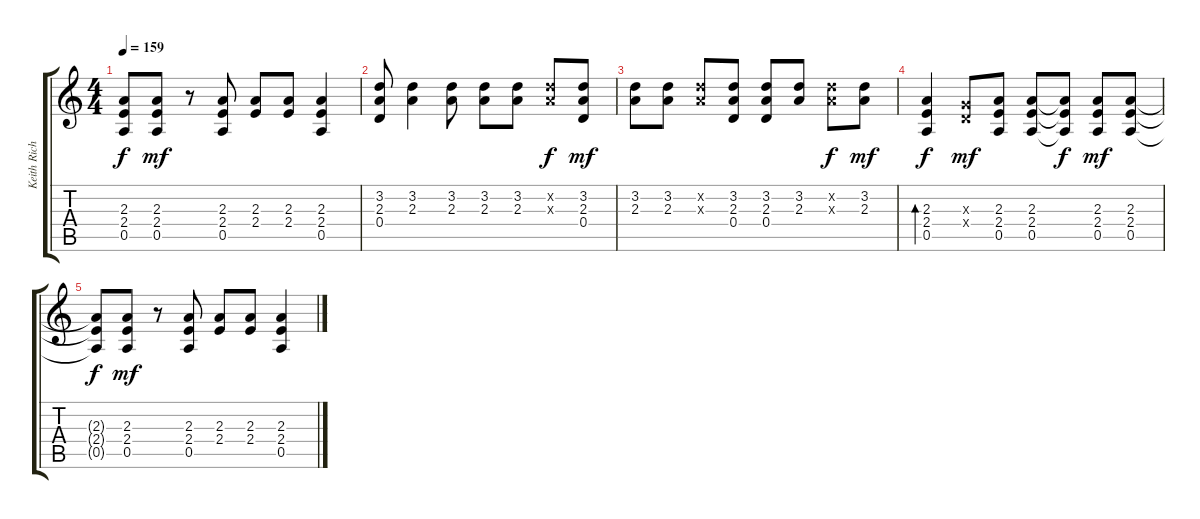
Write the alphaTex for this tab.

\track ("Keith Richards (Lead Guitar)" "Keith Rich") {instrument electricguitarjazz}
\staff {score tabs}
\tuning (E4 B3 G3 D3 A2 E2) {hide}
\ts (4 4)
\tempo 159
\clef g2
\ks c
(2.3{t} 2.4{t} 0.5{t}).8{dy f} (2.3 2.4 0.5).8{dy mf} r.8 (2.3 2.4 0.5).8 (2.3 2.4).8 (2.3 2.4).8 (2.3 2.4 0.5).4 |
(3.2 2.3 0.4).8{volume 0} (3.2 2.3).4 (3.2 2.3).8 (3.2 2.3).8 (3.2 2.3).8 (3.2{x} 2.3{x}).8{dy f} (3.2 2.3 0.4).8{dy mf} |
(3.2 2.3).8 (3.2 2.3).8 (3.2{x} 2.3{x}).8 (3.2 2.3 0.4).8 (3.2 2.3 0.4).8 (3.2 2.3).8 (3.2{x} 2.3{x}).8{dy f} (3.2 2.3).8{dy mf} |
(2.3 2.4 0.5).4{bd 120 dy f} (0.3{x} 0.4{x}).8{dy mf} (2.3 2.4 0.5).8 (2.3 2.4 0.5).8 (2.3{t} 2.4{t} 0.5{t}).8{dy f} (2.3 2.4 0.5).8{dy mf} (2.3 2.4 0.5).8 |
(2.3{t} 2.4{t} 0.5{t}).8{dy f} (2.3 2.4 0.5).8{dy mf} r.8 (2.3 2.4 0.5).8 (2.3 2.4).8 (2.3 2.4).8 (2.3 2.4 0.5).4
